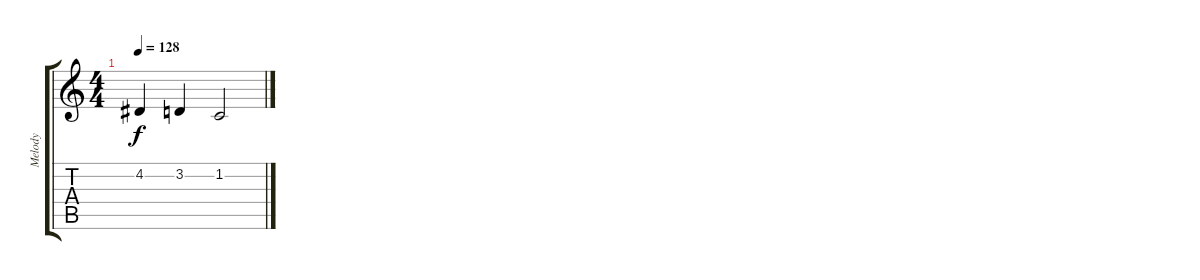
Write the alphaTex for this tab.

\track ("Melody" "Melody") {instrument tenorsax}
\staff {score tabs}
\tuning (E4 B3 G3 D3 A2 E2) {hide}
\ts (4 4)
\tempo 128
\clef g2
\ks c
4.2.4{dy f} 3.2.4 1.2.2
